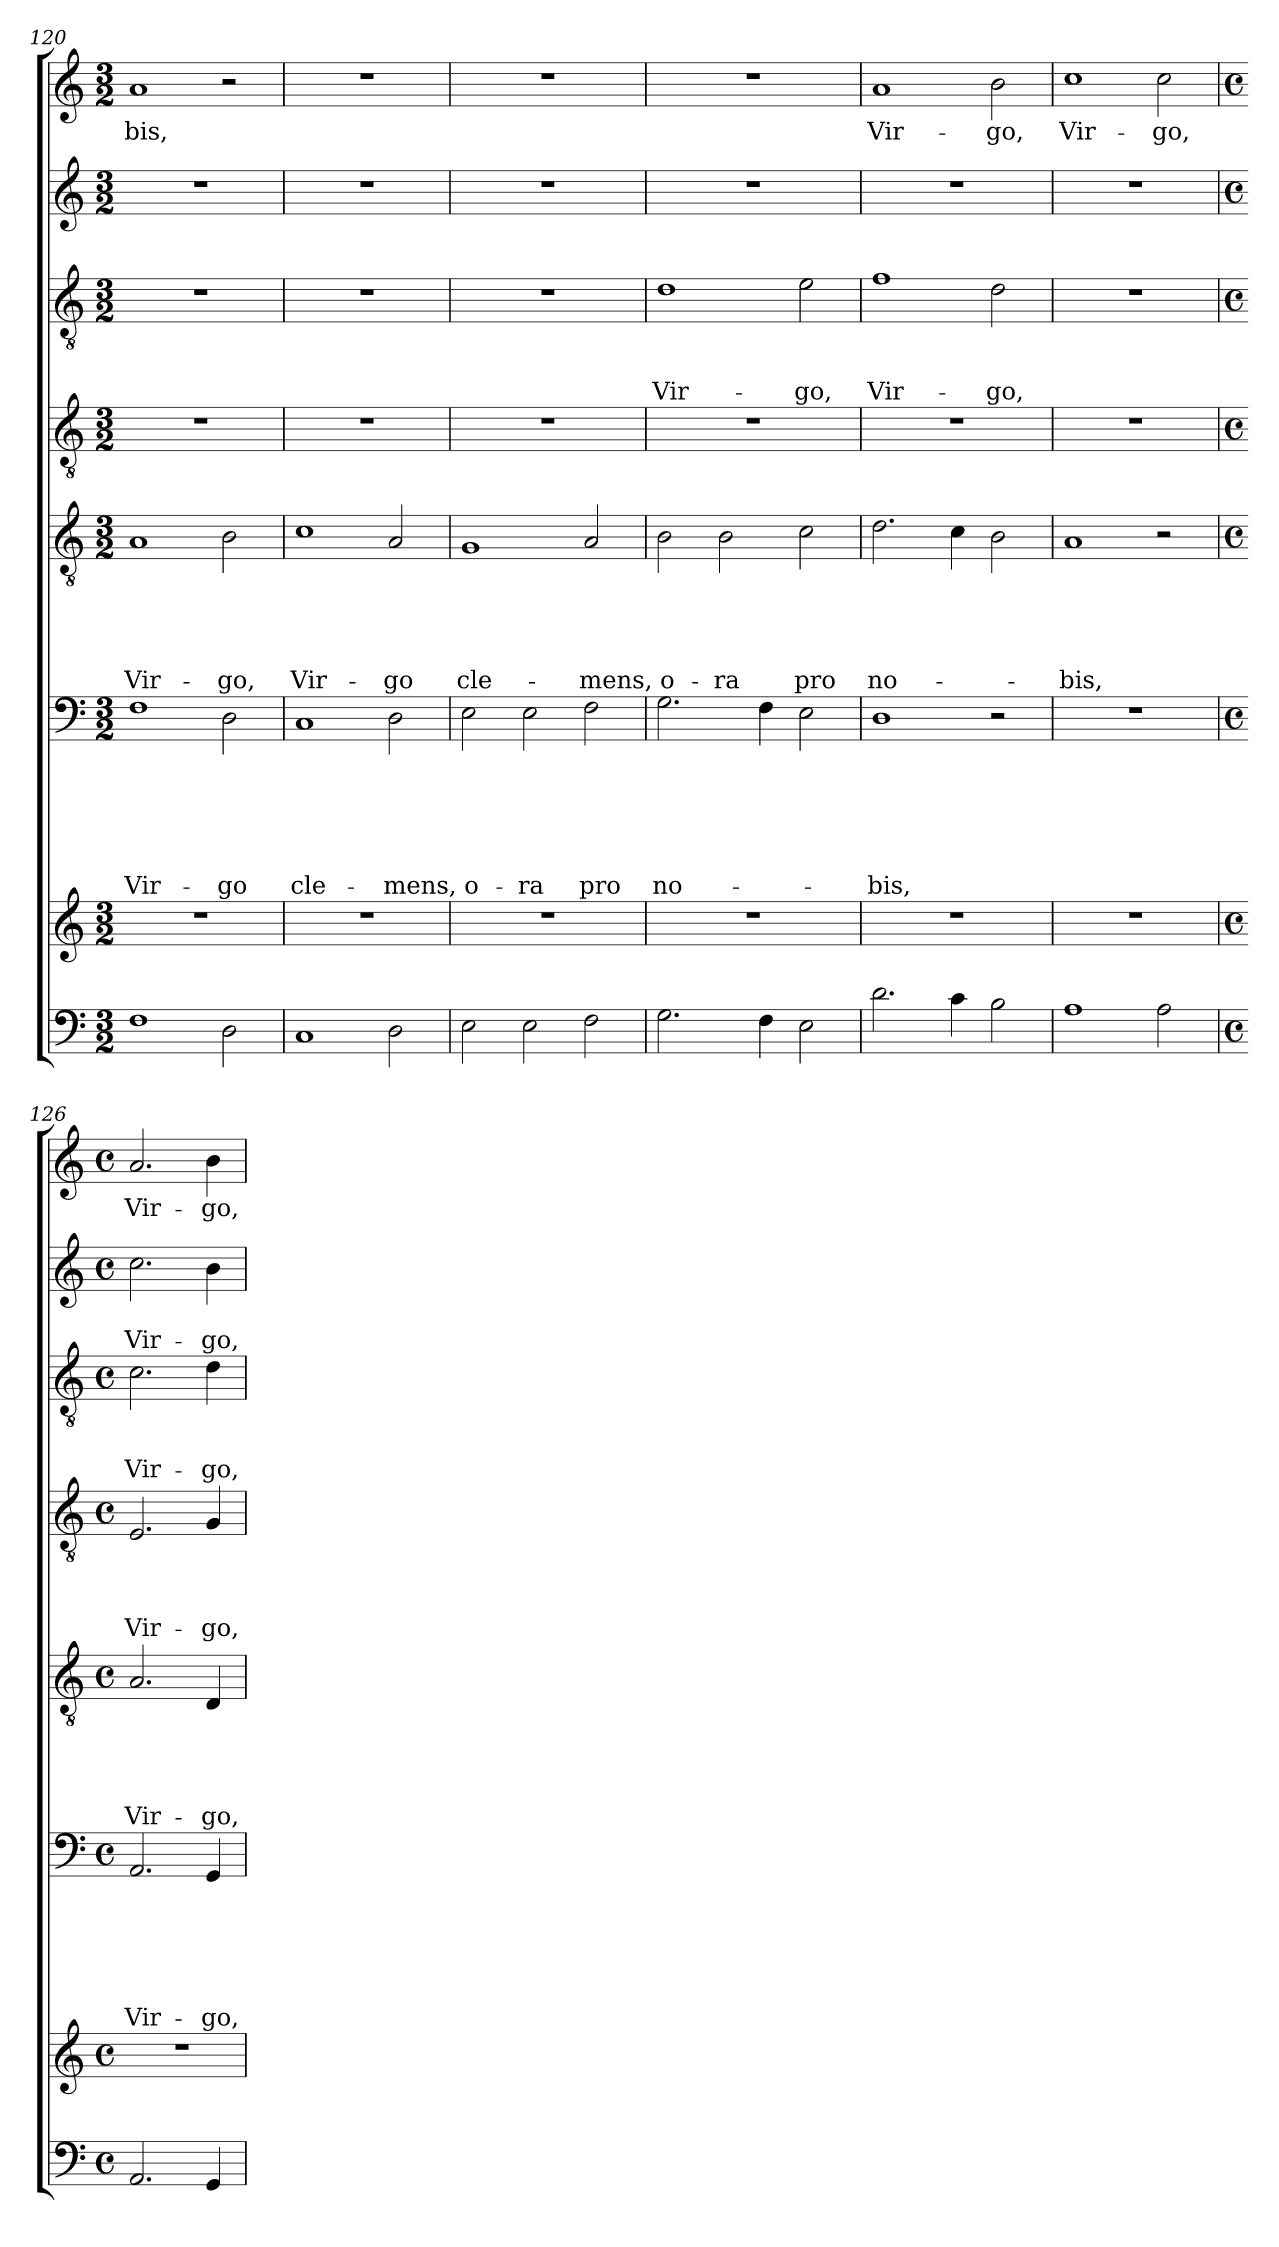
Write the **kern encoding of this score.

**kern	**kern	**kern	**text	**text	**text	**text	**text	**text	**kern	**text	**text	**text	**text	**text	**kern	**text	**text	**text	**text	**kern	**text	**text	**text	**kern	**text	**text	**kern	**text
*part8	*part7	*part6	*part6	*part6	*part6	*part6	*part6	*part6	*part5	*part5	*part5	*part5	*part5	*part5	*part4	*part4	*part4	*part4	*part4	*part3	*part3	*part3	*part3	*part2	*part2	*part2	*part1	*part1
*staff8	*staff7	*staff6	*staff6	*staff6	*staff6	*staff6	*staff6	*staff6	*staff5	*staff5	*staff5	*staff5	*staff5	*staff5	*staff4	*staff4	*staff4	*staff4	*staff4	*staff3	*staff3	*staff3	*staff3	*staff2	*staff2	*staff2	*staff1	*staff1
*clefF4	*clefG2	*clefF4	*	*	*	*	*	*	*clefGv2	*	*	*	*	*	*clefGv2	*	*	*	*	*clefGv2	*	*	*	*clefG2	*	*	*clefG2	*
*k[]	*k[]	*k[]	*	*	*	*	*	*	*k[]	*	*	*	*	*	*k[]	*	*	*	*	*k[]	*	*	*	*k[]	*	*	*k[]	*
*C:	*C:	*C:	*	*	*	*	*	*	*C:	*	*	*	*	*	*C:	*	*	*	*	*C:	*	*	*	*C:	*	*	*C:	*
*M3/2	*M3/2	*M3/2	*	*	*	*	*	*	*M3/2	*	*	*	*	*	*M3/2	*	*	*	*	*M3/2	*	*	*	*M3/2	*	*	*M3/2	*
=120	=120	=120	=120	=120	=120	=120	=120	=120	=120	=120	=120	=120	=120	=120	=120	=120	=120	=120	=120	=120	=120	=120	=120	=120	=120	=120	=120	=120
!	!	!	!	!	!	!	!	!LO:LY:b	!	!	!	!	!	!LO:LY:b	!	!	!	!	!	!	!	!	!	!	!	!	!	!LO:LY:b
1F	1.r	1F	.	.	.	.	.	Vir-	1A	.	.	.	.	Vir-	1.r	.	.	.	.	1.r	.	.	.	1.r	.	.	1a	-bis,
!	!	!	!	!	!	!	!	!LO:LY:b	!	!	!	!	!	!LO:LY:b	!	!	!	!	!	!	!	!	!	!	!	!	!	!
2D\	.	2D\	.	.	.	.	.	-go	2B\	.	.	.	.	-go,	.	.	.	.	.	.	.	.	.	.	.	.	2r	.
!!LO:LB:g=z
=121	=121	=121	=121	=121	=121	=121	=121	=121	=121	=121	=121	=121	=121	=121	=121	=121	=121	=121	=121	=121	=121	=121	=121	=121	=121	=121	=121	=121
!	!	!	!	!	!	!	!	!LO:LY:b	!	!	!	!	!	!LO:LY:b	!	!	!	!	!	!	!	!	!	!	!	!	!	!
1C	1.r	1C	.	.	.	.	.	cle-	1c	.	.	.	.	Vir-	1.r	.	.	.	.	1.r	.	.	.	1.r	.	.	1.r	.
!	!	!	!	!	!	!	!	!LO:LY:b	!	!	!	!	!	!LO:LY:b	!	!	!	!	!	!	!	!	!	!	!	!	!	!
2D\	.	2D\	.	.	.	.	.	-mens,	2A/	.	.	.	.	-go	.	.	.	.	.	.	.	.	.	.	.	.	.	.
=122	=122	=122	=122	=122	=122	=122	=122	=122	=122	=122	=122	=122	=122	=122	=122	=122	=122	=122	=122	=122	=122	=122	=122	=122	=122	=122	=122	=122
!	!	!	!	!	!	!	!	!LO:LY:b	!	!	!	!	!	!LO:LY:b	!	!	!	!	!	!	!	!	!	!	!	!	!	!
2E\	1.r	2E\	.	.	.	.	.	o-	1G	.	.	.	.	cle-	1.r	.	.	.	.	1.r	.	.	.	1.r	.	.	1.r	.
!	!	!	!	!	!	!	!	!LO:LY:b	!	!	!	!	!	!	!	!	!	!	!	!	!	!	!	!	!	!	!	!
2E\	.	2E\	.	.	.	.	.	-ra	.	.	.	.	.	.	.	.	.	.	.	.	.	.	.	.	.	.	.	.
!	!	!	!	!	!	!	!	!LO:LY:b	!	!	!	!	!	!LO:LY:b	!	!	!	!	!	!	!	!	!	!	!	!	!	!
2F\	.	2F\	.	.	.	.	.	pro	2A/	.	.	.	.	-mens,	.	.	.	.	.	.	.	.	.	.	.	.	.	.
=123	=123	=123	=123	=123	=123	=123	=123	=123	=123	=123	=123	=123	=123	=123	=123	=123	=123	=123	=123	=123	=123	=123	=123	=123	=123	=123	=123	=123
!	!	!	!	!	!	!	!	!LO:LY:b	!	!	!	!	!	!LO:LY:b	!	!	!	!	!	!	!	!	!LO:LY:b	!	!	!	!	!
2.G\	1.r	2.G\	.	.	.	.	.	no-	2B\	.	.	.	.	o-	1.r	.	.	.	.	1d	.	.	Vir-	1.r	.	.	1.r	.
!	!	!	!	!	!	!	!	!	!	!	!	!	!	!LO:LY:b	!	!	!	!	!	!	!	!	!	!	!	!	!	!
.	.	.	.	.	.	.	.	.	2B\	.	.	.	.	-ra	.	.	.	.	.	.	.	.	.	.	.	.	.	.
4F\	.	4F\	.	.	.	.	.	.	.	.	.	.	.	.	.	.	.	.	.	.	.	.	.	.	.	.	.	.
!	!	!	!	!	!	!	!	!	!	!	!	!	!	!LO:LY:b	!	!	!	!	!	!	!	!	!LO:LY:b	!	!	!	!	!
2E\	.	2E\	.	.	.	.	.	.	2c\	.	.	.	.	pro	.	.	.	.	.	2e\	.	.	-go,	.	.	.	.	.
=124	=124	=124	=124	=124	=124	=124	=124	=124	=124	=124	=124	=124	=124	=124	=124	=124	=124	=124	=124	=124	=124	=124	=124	=124	=124	=124	=124	=124
!	!	!	!	!	!	!	!	!LO:LY:b	!	!	!	!	!	!LO:LY:b	!	!	!	!	!	!	!	!	!LO:LY:b	!	!	!	!	!LO:LY:b
2.d\	1.r	1D	.	.	.	.	.	-bis,	2.d\	.	.	.	.	no-	1.r	.	.	.	.	1f	.	.	Vir-	1.r	.	.	1a	Vir-
4c\	.	.	.	.	.	.	.	.	4c\	.	.	.	.	.	.	.	.	.	.	.	.	.	.	.	.	.	.	.
!	!	!	!	!	!	!	!	!	!	!	!	!	!	!	!	!	!	!	!	!	!	!	!LO:LY:b	!	!	!	!	!LO:LY:b
2B\	.	2r	.	.	.	.	.	.	2B\	.	.	.	.	.	.	.	.	.	.	2d\	.	.	-go,	.	.	.	2b\	-go,
=125	=125	=125	=125	=125	=125	=125	=125	=125	=125	=125	=125	=125	=125	=125	=125	=125	=125	=125	=125	=125	=125	=125	=125	=125	=125	=125	=125	=125
!	!	!	!	!	!	!	!	!	!	!	!	!	!	!LO:LY:b	!	!	!	!	!	!	!	!	!	!	!	!	!	!LO:LY:b
1A	1.r	1.r	.	.	.	.	.	.	1A	.	.	.	.	-bis,	1.r	.	.	.	.	1.r	.	.	.	1.r	.	.	1cc	Vir-
!	!	!	!	!	!	!	!	!	!	!	!	!	!	!	!	!	!	!	!	!	!	!	!	!	!	!	!	!LO:LY:b
2A\	.	.	.	.	.	.	.	.	2r	.	.	.	.	.	.	.	.	.	.	.	.	.	.	.	.	.	2cc\	-go,
=126	=126	=126	=126	=126	=126	=126	=126	=126	=126	=126	=126	=126	=126	=126	=126	=126	=126	=126	=126	=126	=126	=126	=126	=126	=126	=126	=126	=126
*M4/4	*M4/4	*M4/4	*	*	*	*	*	*	*M4/4	*	*	*	*	*	*M4/4	*	*	*	*	*M4/4	*	*	*	*M4/4	*	*	*M4/4	*
*met(c)	*met(c)	*met(c)	*	*	*	*	*	*	*met(c)	*	*	*	*	*	*met(c)	*	*	*	*	*met(c)	*	*	*	*met(c)	*	*	*met(c)	*
!	!	!	!	!	!	!	!	!LO:LY:b	!	!	!	!	!	!LO:LY:b	!	!	!	!	!LO:LY:b	!	!	!	!LO:LY:b	!	!	!LO:LY:b	!	!LO:LY:b
2.AA/	1r	2.AA/	.	.	.	.	.	Vir-	2.A/	.	.	.	.	Vir-	2.E/	.	.	.	Vir-	2.c\	.	.	Vir-	2.cc\	.	Vir-	2.a/	Vir-
!	!	!	!	!	!	!	!	!LO:LY:b	!	!	!	!	!	!LO:LY:b	!	!	!	!	!LO:LY:b	!	!	!	!LO:LY:b	!	!	!LO:LY:b	!	!LO:LY:b
4GG/	.	4GG/	.	.	.	.	.	-go,	4D/	.	.	.	.	-go,	4G/	.	.	.	-go,	4d\	.	.	-go,	4b\	.	-go,	4b\	-go,
=	=	=	=	=	=	=	=	=	=	=	=	=	=	=	=	=	=	=	=	=	=	=	=	=	=	=	=	=
*-	*-	*-	*-	*-	*-	*-	*-	*-	*-	*-	*-	*-	*-	*-	*-	*-	*-	*-	*-	*-	*-	*-	*-	*-	*-	*-	*-	*-
